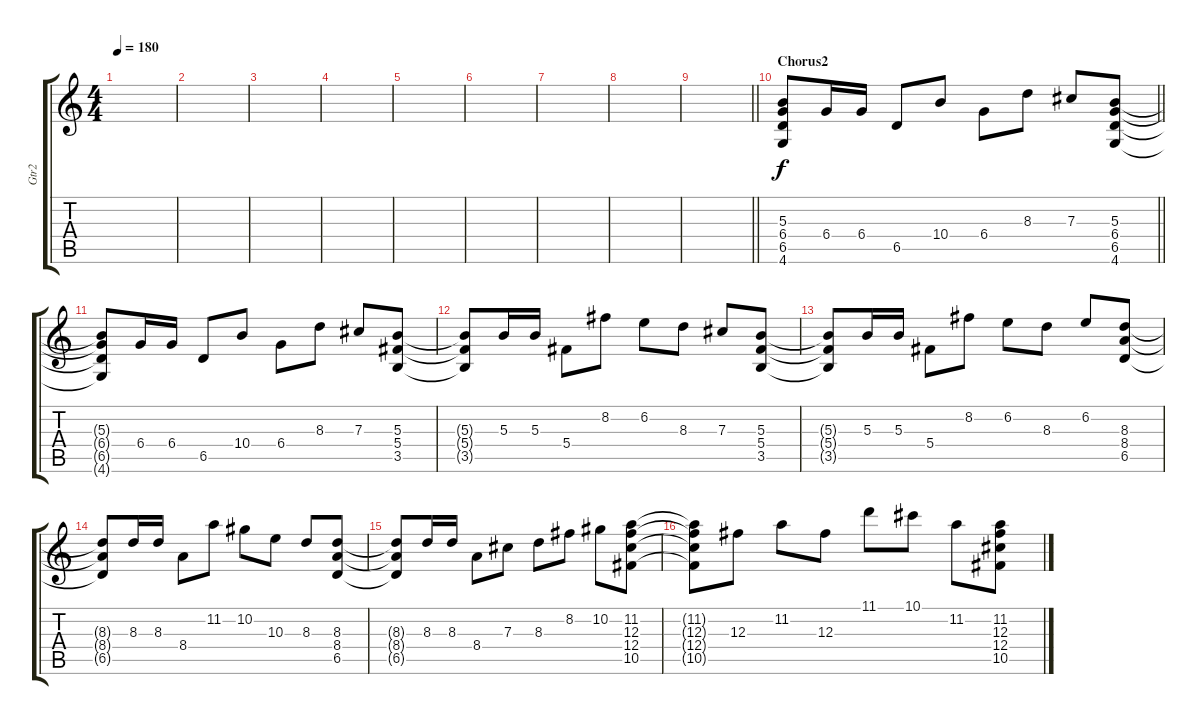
\track ("Gtr2" "Gtr2") {instrument distortionguitar}
\staff {score tabs}
\tuning (Eb4 Bb3 Gb3 Db3 Ab2 Eb2) {hide}
\ts (4 4)
\tempo 180
\clef g2
\ks c
|
|
|
|
|
|
|
|
\barLineRight lightlight
|
\section ("" "Chorus2")
\barLineRight lightlight
(5.3 6.4 6.5 4.6).8 6.4.16 6.4.16 6.5.8 10.4.8 6.4.8 8.3.8 7.3.8 (5.3 6.4 6.5 4.6).8 |
(5.3{t} 6.4{t} 6.5{t} 4.6{t}).8 6.4.16 6.4.16 6.5.8 10.4.8 6.4.8 8.3.8 7.3.8 (5.3 5.4 3.5).8 |
(5.3{t} 5.4{t} 3.5{t}).8 5.3.16 5.3.16 5.4.8 8.2.8 6.2.8 8.3.8 7.3.8 (5.3 5.4 3.5).8 |
(5.3{t} 5.4{t} 3.5{t}).8 5.3.16 5.3.16 5.4.8 8.2.8 6.2.8 8.3.8 6.2.8 (8.3 8.4 6.5).8 |
(8.3{t} 8.4{t} 6.5{t}).8 8.3.16 8.3.16 8.4.8 11.2.8 10.2.8 10.3.8 8.3.8 (8.3 8.4 6.5).8 |
(8.3{t} 8.4{t} 6.5{t}).8 8.3.16 8.3.16 8.4.8 7.3.8 8.3.8 8.2.8 10.2.8 (11.2 12.3 12.4 10.5).8 |
(11.2{t} 12.3{t} 12.4{t} 10.5{t}).8 12.3.8 11.2.8 12.3.8 11.1.8 10.1.8 11.2.8 (11.2 12.3 12.4 10.5).8
